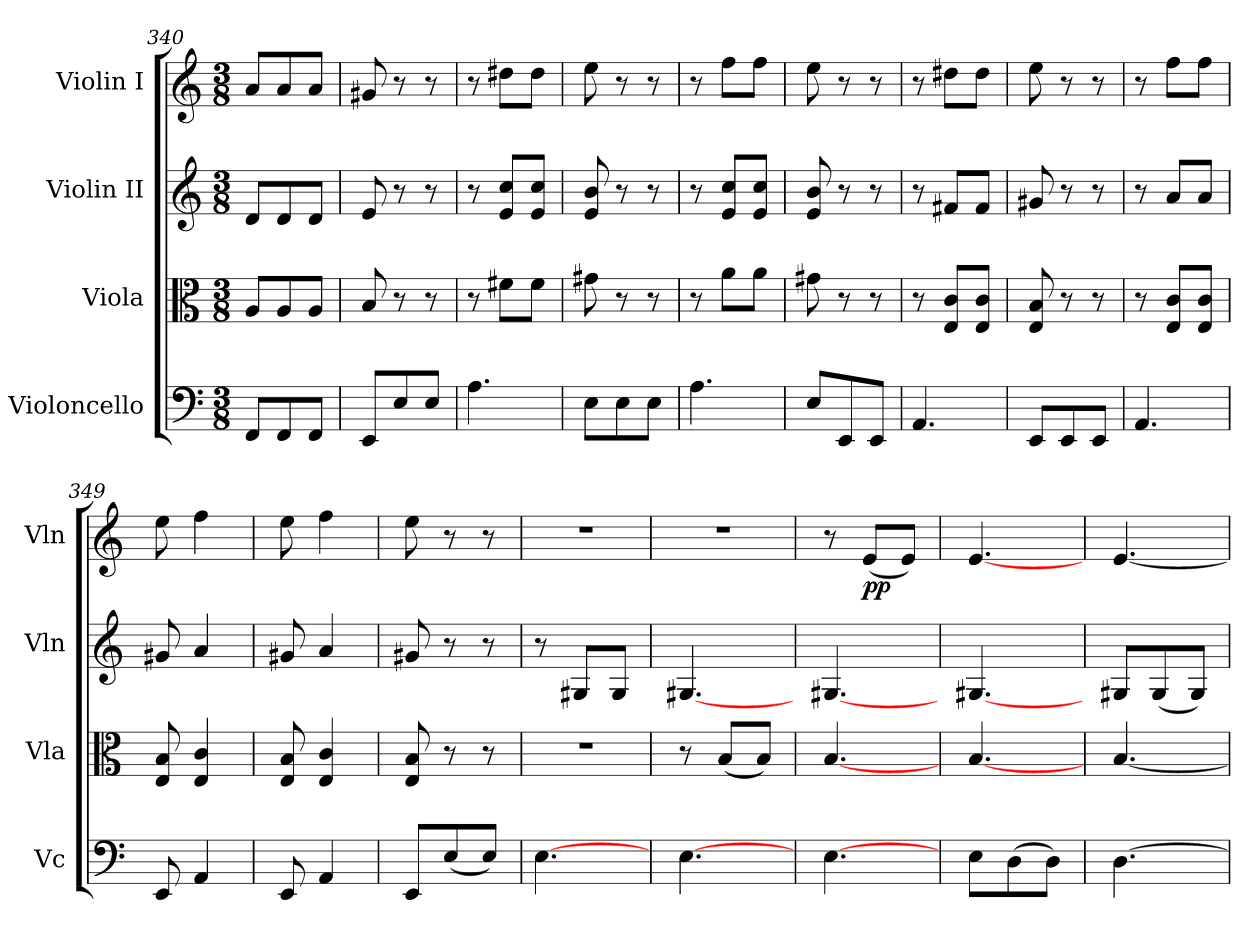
**kern	**kern	**kern	**kern	**dynam
*part4	*part3	*part2	*part1	*part1
*staff4	*staff3	*staff2	*staff1	*staff1
*I"Violoncello	*I"Viola	*I"Violin II	*I"Violin I	*
*I'Vc	*I'Vla	*I'Vln	*I'Vln	*
*clefF4	*clefC3	*clefG2	*clefG2	*
*k[]	*k[]	*k[]	*k[]	*
*C:	*C:	*C:	*C:	*
*M3/8	*M3/8	*M3/8	*M3/8	*
=340	=340	=340	=340	=340
8FF/L	8A/L	8d/L	8a/L	.
8FF/	8A/	8d/	8a/	.
8FF/J	8A/J	8d/J	8a/J	.
=341	=341	=341	=341	=341
8EE/L	8B	8e	8g#X	.
8E/	8r	8r	8r	.
8E/J	8r	8r	8r	.
=342	=342	=342	=342	=342
4.A	8r	8r	8r	.
.	8f#X\L	8e/ 8cc/L	8dd#X\L	.
.	8f#\J	8e/ 8cc/J	8dd#\J	.
=343	=343	=343	=343	=343
8E\L	8g#X	8e 8b	8ee	.
8E\	8r	8r	8r	.
8E\J	8r	8r	8r	.
=344	=344	=344	=344	=344
4.A	8r	8r	8r	.
.	8a\L	8e/ 8cc/L	8ff\L	.
.	8a\J	8e/ 8cc/J	8ff\J	.
=345	=345	=345	=345	=345
8E/L	8g#X	8e 8b	8ee	.
8EE/	8r	8r	8r	.
8EE/J	8r	8r	8r	.
=346	=346	=346	=346	=346
4.AA	8r	8r	8r	.
.	8E/ 8c/L	8f#X/L	8dd#X\L	.
.	8E/ 8c/J	8f#/J	8dd#\J	.
=347	=347	=347	=347	=347
8EE/L	8E 8B	8g#X	8ee	.
8EE/	8r	8r	8r	.
8EE/J	8r	8r	8r	.
=348	=348	=348	=348	=348
4.AA	8r	8r	8r	.
.	8E/ 8c/L	8a/L	8ff\L	.
.	8E/ 8c/J	8a/J	8ff\J	.
=349	=349	=349	=349	=349
8EE	8E 8B	8g#X	8ee	.
4AA	4E 4c	4a	4ff	.
=350	=350	=350	=350	=350
8EE	8E 8B	8g#X	8ee	.
4AA	4E 4c	4a	4ff	.
=351	=351	=351	=351	=351
8EE/L	8E 8B	8g#X	8ee	.
(8E/	8r	8r	8r	.
8E/J)	8r	8r	8r	.
=352	=352	=352	=352	=352
[4.E	4.r	8r	4.r	.
.	.	8G#X/L	.	.
.	.	8G#/J	.	.
=353	=353	=353	=353	=353
[4.E	8r	[4.G#X	4.r	.
.	(8B/L	.	.	.
.	8B/J)	.	.	.
=354	=354	=354	=354	=354
[4.E	[4.B	[4.G#X	8r	.
.	.	.	(8e/L	pp
.	.	.	8e/J)	.
=355	=355	=355	=355	=355
8E\L	[4.B	[4.G#X	[4.e	.
(8D\	.	.	.	.
8D\J)	.	.	.	.
=356	=356	=356	=356	=356
[4.D	[4.B	8G#X/L	[4.e	.
.	.	(8G#/	.	.
.	.	8G#/J)	.	.
=	=	=	=	=
*-	*-	*-	*-	*-
